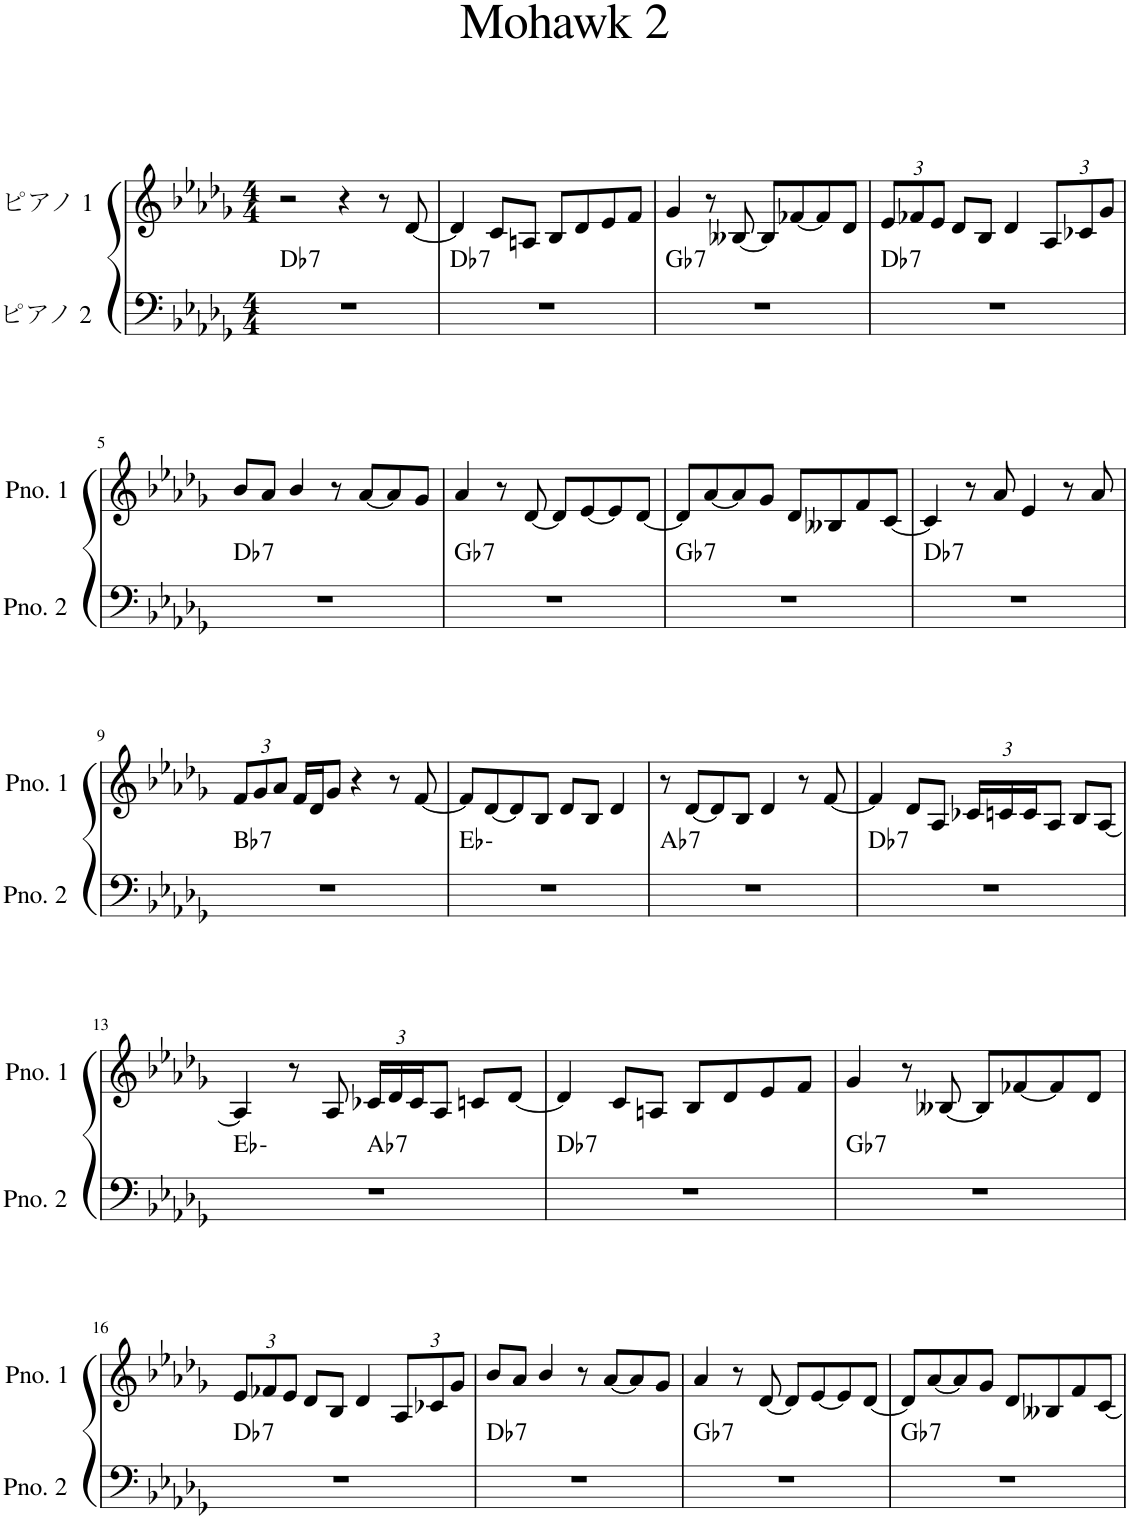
**kern	**harte	**kern
*part2	*part2	*part1
*staff2	*	*staff1
*I"ピアノ 2	*	*I"ピアノ 1
*clefF4	*	*clefG2
*k[b-e-a-d-g-]	*	*k[b-e-a-d-g-]
*M4/4	*	*M4/4
=1	=1	=1
!	!LO:H:kt=7	!
1r	Db:7	2r
.	.	4r
.	.	8r
.	.	[8d-/
=2	=2	=2
!	!LO:H:kt=7	!
1r	Db:7	4d-/]
.	.	8c/L
.	.	8An/J
.	.	8B-/L
.	.	8d-/
.	.	8e-/
.	.	8f/J
=3	=3	=3
!	!LO:H:kt=7	!
1r	Gb:7	4g-/
.	.	8r
.	.	[8B--X/
.	.	8B--/L]
.	.	[8f-X/
.	.	8f-/]
.	.	8d-/J
=4	=4	=4
*	*	*Xbrackettup
!	!LO:H:kt=7	!
1r	Db:7	12e-/L
.	.	12f-X/
.	.	12e-/J
.	.	8d-/L
.	.	8B-/J
.	.	4d-/
.	.	12A-/L
.	.	12c-X/
.	.	12g-/J
!!LO:LB:g=z
=5	=5	=5
!	!LO:H:kt=7	!
1r	Db:7	8b-/L
.	.	8a-/J
.	.	4b-/
.	.	8r
.	.	[8a-/L
.	.	8a-/]
.	.	8g-/J
=6	=6	=6
!	!LO:H:kt=7	!
1r	Gb:7	4a-/
.	.	8r
.	.	[8d-/
.	.	8d-/L]
.	.	[8e-/
.	.	8e-/]
.	.	[8d-/J
=7	=7	=7
!	!LO:H:kt=7	!
1r	Gb:7	8d-/L]
.	.	[8a-/
.	.	8a-/]
.	.	8g-/J
.	.	8d-/L
.	.	8B--X/
.	.	8f/
.	.	[8c/J
=8	=8	=8
!	!LO:H:kt=7	!
1r	Db:7	4c/]
.	.	8r
.	.	8a-/
.	.	4e-/
.	.	8r
.	.	8a-/
!!LO:LB:g=z
=9	=9	=9
!	!LO:H:kt=7	!
1r	Bb:7	12f/L
.	.	12g-/
.	.	12a-/J
.	.	16f/LL
.	.	16d-/J
.	.	8g-/J
.	.	4r
.	.	8r
.	.	[8f/
=10	=10	=10
1r	Eb:min	8f/L]
.	.	[8d-/
.	.	8d-/]
.	.	8B-/J
.	.	8d-/L
.	.	8B-/J
.	.	4d-/
=11	=11	=11
!	!LO:H:kt=7	!
1r	Ab:7	8r
.	.	[8d-/L
.	.	8d-/]
.	.	8B-/J
.	.	4d-/
.	.	8r
.	.	[8f/
=12	=12	=12
!	!LO:H:kt=7	!
1r	Db:7	4f/]
.	.	8d-/L
.	.	8A-/J
.	.	24c-X/LL
.	.	24cn/
.	.	24c/J
.	.	8A-/J
.	.	8B-/L
.	.	[8A-/J
!!LO:LB:g=z
=13	=13	=13
*^	*	*
1r	2ryy	Eb:min	4A-/]
.	.	.	8r
.	.	.	8A-/
!	!	!LO:H:kt=7	!
.	2ryy	Ab:7	24c-X/LL
.	.	.	24d-/
.	.	.	24c-/J
.	.	.	8A-/J
.	.	.	8cn/L
.	.	.	[8d-/J
=14	=14	=14	=14
!	!	!LO:H:kt=7	!
*v	*v	*	*
1r	Db:7	4d-/]
.	.	8c/L
.	.	8An/J
.	.	8B-/L
.	.	8d-/
.	.	8e-/
.	.	8f/J
=15	=15	=15
!	!LO:H:kt=7	!
1r	Gb:7	4g-/
.	.	8r
.	.	[8B--X/
.	.	8B--/L]
.	.	[8f-X/
.	.	8f-/]
.	.	8d-/J
!!LO:LB:g=z
=16	=16	=16
!	!LO:H:kt=7	!
1r	Db:7	12e-/L
.	.	12f-X/
.	.	12e-/J
.	.	8d-/L
.	.	8B-/J
.	.	4d-/
.	.	12A-/L
.	.	12c-X/
.	.	12g-/J
=17	=17	=17
!	!LO:H:kt=7	!
1r	Db:7	8b-/L
.	.	8a-/J
.	.	4b-/
.	.	8r
.	.	[8a-/L
.	.	8a-/]
.	.	8g-/J
=18	=18	=18
!	!LO:H:kt=7	!
1r	Gb:7	4a-/
.	.	8r
.	.	[8d-/
.	.	8d-/L]
.	.	[8e-/
.	.	8e-/]
.	.	[8d-/J
=19	=19	=19
!	!LO:H:kt=7	!
1r	Gb:7	8d-/L]
.	.	[8a-/
.	.	8a-/]
.	.	8g-/J
.	.	8d-/L
.	.	8B--X/
.	.	8f/
.	.	[8c/J
=	=	=
*-	*-	*-
